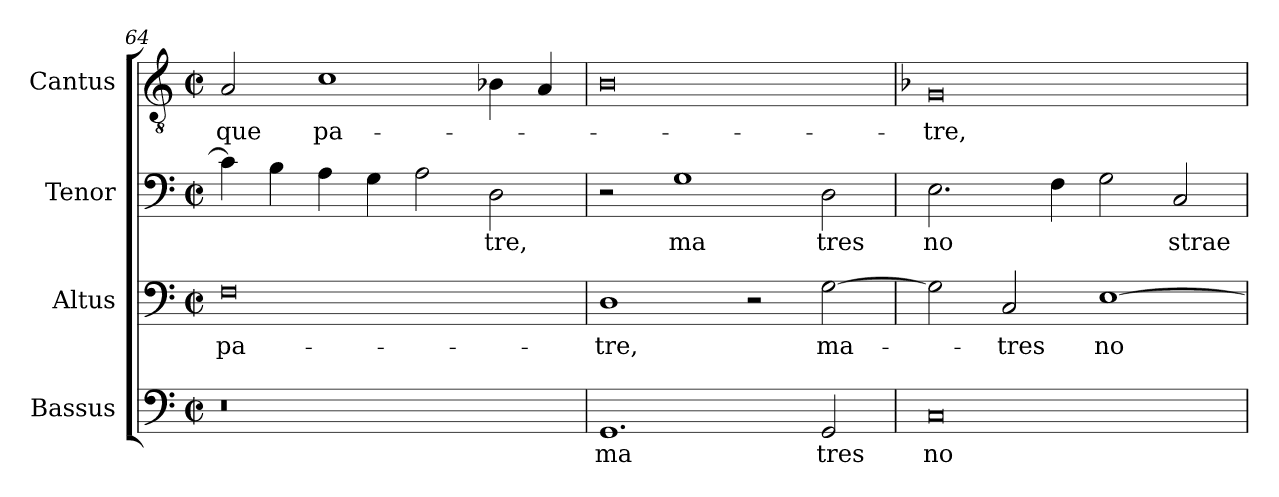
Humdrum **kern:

**kern	**text	**kern	**text	**kern	**text	**kern	**text
*part4	*part4	*part3	*part3	*part2	*part2	*part1	*part1
*staff4	*staff4	*staff3	*staff3	*staff2	*staff2	*staff1	*staff1
*I"Bassus	*	*I"Altus	*	*I"Tenor	*	*I"Cantus	*
*clefF4	*	*clefF4	*	*clefF4	*	*clefGv2	*
*M2/2	*	*M2/2	*	*M2/2	*	*M2/2	*
*met(c|)	*	*met(c|)	*	*met(c|)	*	*met(c|)	*
=64	=64	=64	=64	=64	=64	=64	=64
!	!	!	!LO:LY:b:cj	!	!	!	!LO:LY:b:cj
0r	.	0F	pa-	4c\]	.	2A/	-que
.	.	.	.	4B\	.	.	.
!	!	!	!	!	!	!	!LO:LY:b:cj
.	.	.	.	4A\	.	1c	pa-
.	.	.	.	4G\	.	.	.
.	.	.	.	2A\	.	.	.
!	!	!	!	!	!LO:LY:b:cj	!	!
.	.	.	.	2D\	tre,	4B-X\	.
.	.	.	.	.	.	4A/	.
=65	=65	=65	=65	=65	=65	=65	=65
!	!LO:LY:b:cj	!	!LO:LY:b:cj	!	!	!	!
1.GG	ma	1D	-tre,	2r	.	0B	.
!	!	!	!	!	!LO:LY:b:cj	!	!
.	.	.	.	1G	ma	.	.
.	.	2r	.	.	.	.	.
!	!LO:LY:b:cj	!	!LO:LY:b	!	!LO:LY:b:cj	!	!
2GG/	tres	[>2G\	ma-	2D\	tres	.	.
=66	=66	=66	=66	=66	=66	=66	=66
*	*	*	*	*	*	*k[b-]	*
*	*	*	*	*	*	*F:	*
!	!LO:LY:b:cj	!	!	!	!LO:LY:b:cj	!	!LO:LY:b:cj
0C	no	2G\]	.	2.E\	no	0G	-tre,
!	!	!	!LO:LY:b:cj	!	!	!	!
.	.	2C/	-tres	.	.	.	.
.	.	.	.	4F\	.	.	.
!	!	!	!LO:LY:b:cj	!	!	!	!
.	.	[>1E	no-	2G\	.	.	.
!	!	!	!	!	!LO:LY:b:cj	!	!
.	.	.	.	2C/	strae	.	.
=	=	=	=	=	=	=	=
*-	*-	*-	*-	*-	*-	*-	*-
